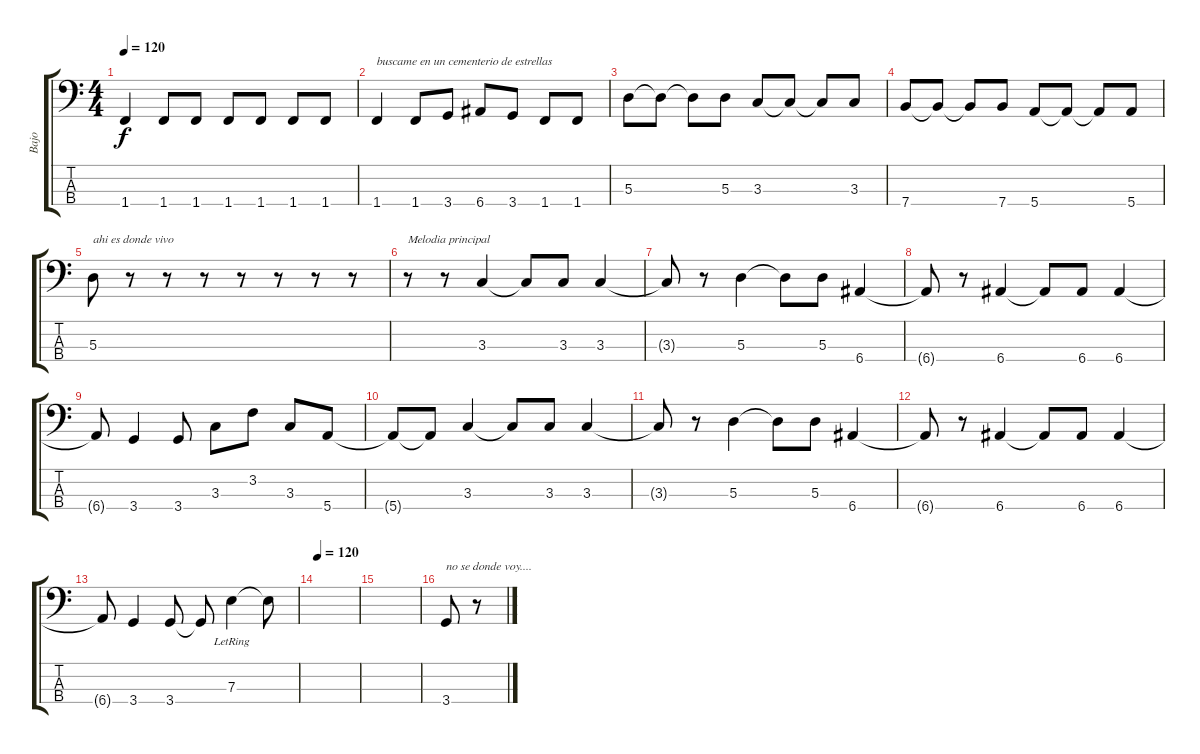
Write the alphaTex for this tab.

\track ("Bajo" "Bajo") {instrument acousticbass}
\staff {score tabs}
\tuning (G2 D2 A1 E1) {hide}
\ts (4 4)
\tempo 120
\clef f4
\ks c
1.4.4{dy f} 1.4.8 1.4.8 1.4.8 1.4.8 1.4.8 1.4.8 |
1.4.4{txt "buscame en un cementerio de estrellas"} 1.4.8 3.4.8 6.4.8 3.4.8 1.4.8 1.4.8 |
5.3.8 5.3{t}.8 5.3{t}.8 5.3.8 3.3.8 3.3{t}.8 3.3{t}.8 3.3.8 |
7.4.8 7.4{t}.8 7.4{t}.8 7.4.8 5.4.8 5.4{t}.8 5.4{t}.8 5.4.8 |
5.3.8{txt "ahi es donde vivo"} r.8 r.8 r.8 r.8 r.8 r.8 r.8 |
r.8{txt "Melodia principal"} r.8 3.3.4 3.3{t}.8 3.3.8 3.3.4 |
3.3{t}.8 r.8 5.3.4 5.3{t}.8 5.3.8 6.4.4 |
6.4{t}.8 r.8 6.4.4 6.4{t}.8 6.4.8 6.4.4 |
6.4{t}.8 3.4.4 3.4.8 3.3.8 3.2.8 3.3.8 5.4.8 |
5.4{t}.8 5.4{t}.8 3.3.4 3.3{t}.8 3.3.8 3.3.4 |
3.3{t}.8 r.8 5.3.4 5.3{t}.8 5.3.8 6.4.4 |
6.4{t}.8 r.8 6.4.4 6.4{t}.8 6.4.8 6.4.4 |
6.4{t}.8 3.4.4 3.4.8 3.4{t}.8 7.3{lr}.4 7.3{t}.8 |
\tempo 120
|
|
3.4.8{txt "no se donde voy...."} r.8
